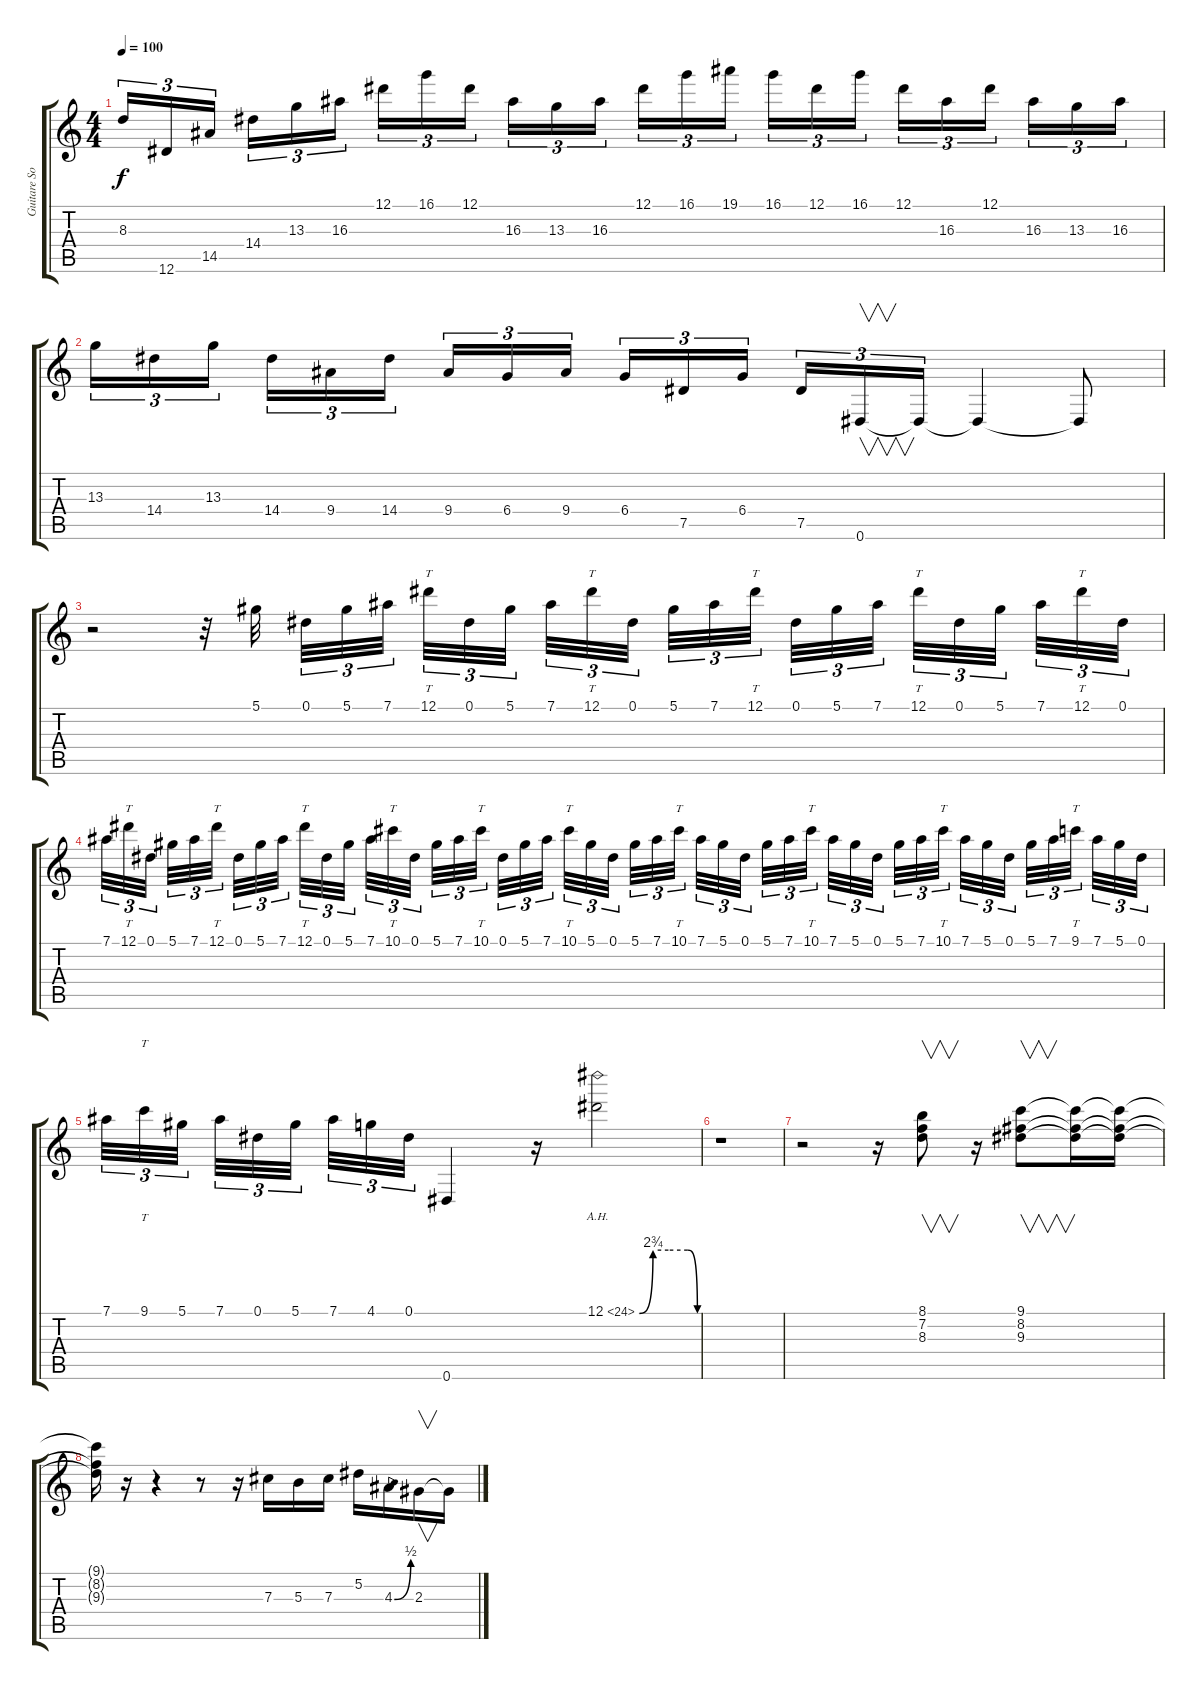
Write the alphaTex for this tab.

\track ("Guitare Solo" "Guitare So") {instrument overdrivenguitar}
\staff {score tabs}
\tuning (Eb4 Bb3 Gb3 Db3 Ab2 Eb2) {hide}
\ts (4 4)
\tempo 100
\clef g2
\ks c
8.3.16{tu (3 2) dy f} 12.6.16{tu (3 2)} 14.5.16{tu (3 2)} 14.4.16{tu (3 2)} 13.3.16{tu (3 2)} 16.3.16{tu (3 2)} 12.1.16{tu (3 2)} 16.1.16{tu (3 2)} 12.1.16{tu (3 2)} 16.3.16{tu (3 2)} 13.3.16{tu (3 2)} 16.3.16{tu (3 2)} 12.1.16{tu (3 2)} 16.1.16{tu (3 2)} 19.1.16{tu (3 2)} 16.1.16{tu (3 2)} 12.1.16{tu (3 2)} 16.1.16{tu (3 2)} 12.1.16{tu (3 2)} 16.3.16{tu (3 2)} 12.1.16{tu (3 2)} 16.3.16{tu (3 2)} 13.3.16{tu (3 2)} 16.3.16{tu (3 2)} |
13.3.16{tu (3 2)} 14.4.16{tu (3 2)} 13.3.16{tu (3 2)} 14.4.16{tu (3 2)} 9.4.16{tu (3 2)} 14.4.16{tu (3 2)} 9.4.16{tu (3 2)} 6.4.16{tu (3 2)} 9.4.16{tu (3 2)} 6.4.16{tu (3 2)} 7.5.16{tu (3 2)} 6.4.16{tu (3 2)} 7.5.16{tu (3 2)} 0.6.16{v tu (3 2)} 0.6{t}.16{tu (3 2)} 0.6{t}.4 0.6{t}.8 |
r.2 r.32 5.1.32 0.1.32{tu (3 2)} 5.1.32{tu (3 2)} 7.1.32{tu (3 2)} 12.1.32{tt tu (3 2)} 0.1.32{tu (3 2)} 5.1.32{tu (3 2)} 7.1.32{tu (3 2)} 12.1.32{tt tu (3 2)} 0.1.32{tu (3 2)} 5.1.32{tu (3 2)} 7.1.32{tu (3 2)} 12.1.32{tt tu (3 2)} 0.1.32{tu (3 2)} 5.1.32{tu (3 2)} 7.1.32{tu (3 2)} 12.1.32{tt tu (3 2)} 0.1.32{tu (3 2)} 5.1.32{tu (3 2)} 7.1.32{tu (3 2)} 12.1.32{tt tu (3 2)} 0.1.32{tu (3 2)} |
7.1.32{tu (3 2)} 12.1.32{tt tu (3 2)} 0.1.32{tu (3 2)} 5.1.32{tu (3 2)} 7.1.32{tu (3 2)} 12.1.32{tt tu (3 2)} 0.1.32{tu (3 2)} 5.1.32{tu (3 2)} 7.1.32{tu (3 2)} 12.1.32{tt tu (3 2)} 0.1.32{tu (3 2)} 5.1.32{tu (3 2)} 7.1.32{tu (3 2)} 10.1.32{tt tu (3 2)} 0.1.32{tu (3 2)} 5.1.32{tu (3 2)} 7.1.32{tu (3 2)} 10.1.32{tt tu (3 2)} 0.1.32{tu (3 2)} 5.1.32{tu (3 2)} 7.1.32{tu (3 2)} 10.1.32{tt tu (3 2)} 5.1.32{tu (3 2)} 0.1.32{tu (3 2)} 5.1.32{tu (3 2)} 7.1.32{tu (3 2)} 10.1.32{tt tu (3 2)} 7.1.32{tu (3 2)} 5.1.32{tu (3 2)} 0.1.32{tu (3 2)} 5.1.32{tu (3 2)} 7.1.32{tu (3 2)} 10.1.32{tt tu (3 2)} 7.1.32{tu (3 2)} 5.1.32{tu (3 2)} 0.1.32{tu (3 2)} 5.1.32{tu (3 2)} 7.1.32{tu (3 2)} 10.1.32{tt tu (3 2)} 7.1.32{tu (3 2)} 5.1.32{tu (3 2)} 0.1.32{tu (3 2)} 5.1.32{tu (3 2)} 7.1.32{tu (3 2)} 9.1.32{tt tu (3 2)} 7.1.32{tu (3 2)} 5.1.32{tu (3 2)} 0.1.32{tu (3 2)} |
7.1.32{tu (3 2)} 9.1.32{tt tu (3 2)} 5.1.32{tu (3 2)} 7.1.32{tu (3 2)} 0.1.32{tu (3 2)} 5.1.32{tu (3 2)} 7.1.32{tu (3 2)} 4.1.32{tu (3 2)} 0.1.32{tu (3 2)} 0.6.4 r.16 12.1{be (custom 0 0 14 11 30 11 50 11 60 0) ah 12}.2 |
r.1 |
r.2 r.16 (8.1 7.2 8.3).8{v} r.16 (9.1 8.2 9.3).8{v} (9.1{t} 8.2{t} 9.3{t}).16 (9.1{t} 8.2{t} 9.3{t}).16 |
(9.1{t} 8.2{t} 9.3{t}).16 r.16 r.4 r.8 r.16 7.3.16 5.3.16 7.3.16 5.2.16 4.3{be (bend 0 0 60 2)}.16 2.3.16{v} 2.3{t}.16
